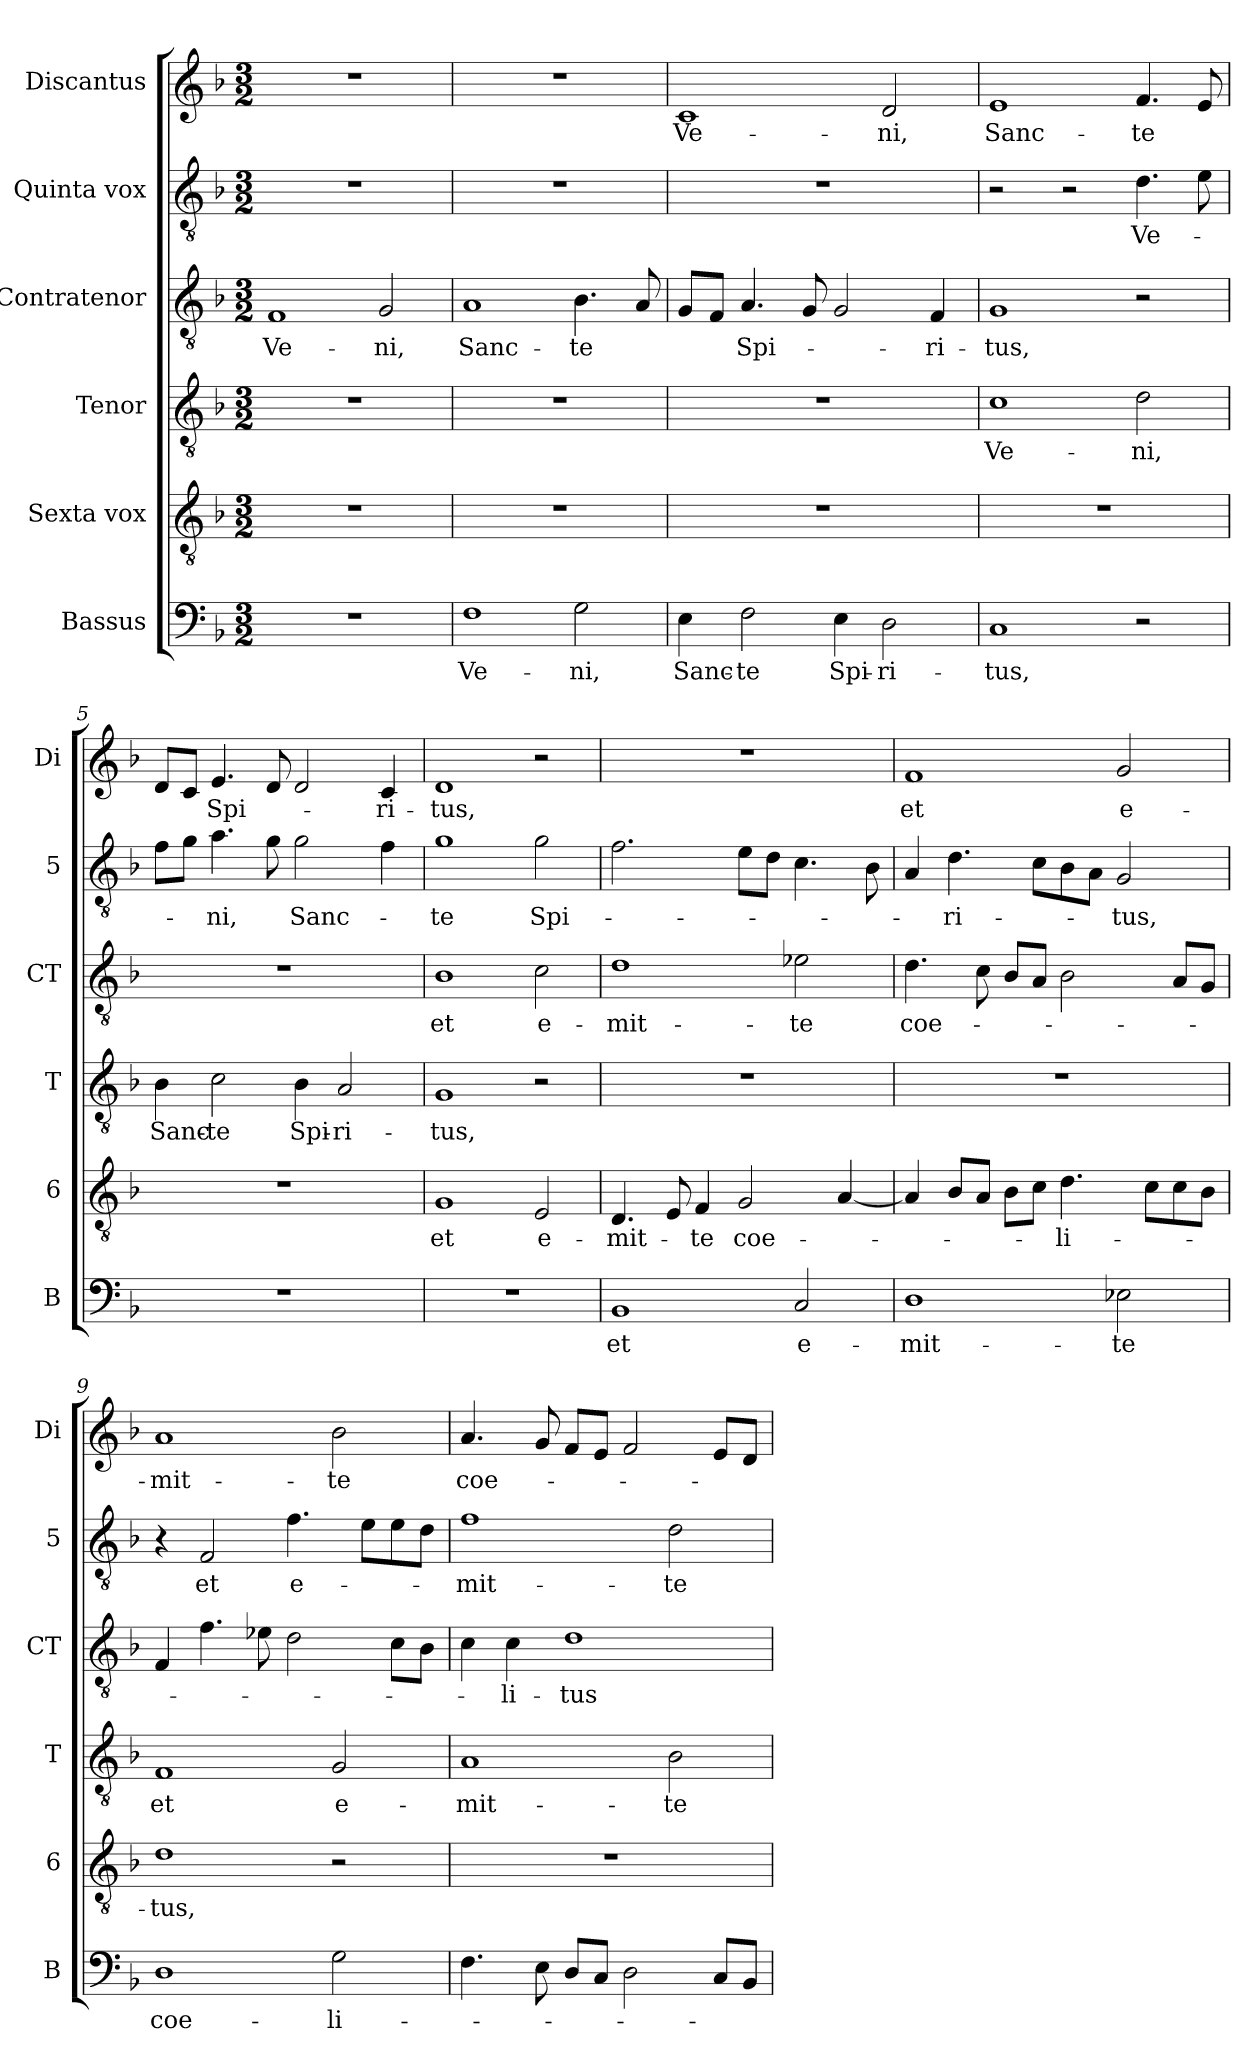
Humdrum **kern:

**kern	**text	**kern	**text	**kern	**text	**kern	**text	**kern	**text	**kern	**text
*part6	*part6	*part5	*part5	*part4	*part4	*part3	*part3	*part2	*part2	*part1	*part1
*staff6	*staff6	*staff5	*staff5	*staff4	*staff4	*staff3	*staff3	*staff2	*staff2	*staff1	*staff1
*I"Bassus	*	*I"Sexta vox	*	*I"Tenor	*	*I"Contratenor	*	*I"Quinta vox	*	*I"Discantus	*
*I'B	*	*I'6	*	*I'T	*	*I'CT	*	*I'5	*	*I'Di	*
*clefF4	*	*clefGv2	*	*clefGv2	*	*clefGv2	*	*clefGv2	*	*clefG2	*
*k[b-]	*	*k[b-]	*	*k[b-]	*	*k[b-]	*	*k[b-]	*	*k[b-]	*
*F:	*	*F:	*	*F:	*	*F:	*	*F:	*	*F:	*
*M3/2	*	*M3/2	*	*M3/2	*	*M3/2	*	*M3/2	*	*M3/2	*
=1	=1	=1	=1	=1	=1	=1	=1	=1	=1	=1	=1
!	!	!	!	!	!	!	!LO:LY:b	!	!	!	!
1.r	.	1.r	.	1.r	.	1F	Ve-	1.r	.	1.r	.
!	!	!	!	!	!	!	!LO:LY:b	!	!	!	!
.	.	.	.	.	.	2G/	-ni,	.	.	.	.
=2	=2	=2	=2	=2	=2	=2	=2	=2	=2	=2	=2
!	!LO:LY:b	!	!	!	!	!	!LO:LY:b	!	!	!	!
1F	Ve-	1.r	.	1.r	.	1A	Sanc-	1.r	.	1.r	.
!	!LO:LY:b	!	!	!	!	!	!LO:LY:b	!	!	!	!
2G\	-ni,	.	.	.	.	4.B-\	-te	.	.	.	.
.	.	.	.	.	.	8A/	.	.	.	.	.
=3	=3	=3	=3	=3	=3	=3	=3	=3	=3	=3	=3
!	!LO:LY:b	!	!	!	!	!	!	!	!	!	!LO:LY:b
4E\	Sanc-	1.r	.	1.r	.	8G/L	.	1.r	.	1c	Ve-
.	.	.	.	.	.	8F/J	.	.	.	.	.
!	!LO:LY:b	!	!	!	!	!	!LO:LY:b	!	!	!	!
2F\	-te	.	.	.	.	4.A/	Spi-	.	.	.	.
.	.	.	.	.	.	8G/	.	.	.	.	.
!	!LO:LY:b	!	!	!	!	!	!	!	!	!	!
4E\	Spi-	.	.	.	.	2G/	.	.	.	.	.
!	!LO:LY:b	!	!	!	!	!	!	!	!	!	!LO:LY:b
2D\	-ri-	.	.	.	.	.	.	.	.	2d/	-ni,
!	!	!	!	!	!	!	!LO:LY:b	!	!	!	!
.	.	.	.	.	.	4F/	-ri-	.	.	.	.
=4	=4	=4	=4	=4	=4	=4	=4	=4	=4	=4	=4
!	!LO:LY:b	!	!	!	!LO:LY:b	!	!LO:LY:b	!	!	!	!LO:LY:b
1C	-tus,	1.r	.	1c	Ve-	1G	-tus,	2r	.	1e	Sanc-
.	.	.	.	.	.	.	.	2r	.	.	.
!	!	!	!	!	!LO:LY:b	!	!	!	!LO:LY:b	!	!LO:LY:b
2r	.	.	.	2d\	-ni,	2r	.	4.d\	Ve-	4.f/	-te
.	.	.	.	.	.	.	.	8e\	.	8e/	.
=5	=5	=5	=5	=5	=5	=5	=5	=5	=5	=5	=5
!	!	!	!	!	!LO:LY:b	!	!	!	!	!	!
1.r	.	1.r	.	4B-\	Sanc-	1.r	.	8f\L	.	8d/L	.
.	.	.	.	.	.	.	.	8g\J	.	8c/J	.
!	!	!	!	!	!LO:LY:b	!	!	!	!LO:LY:b	!	!LO:LY:b
.	.	.	.	2c\	-te	.	.	4.a\	-ni,	4.e/	Spi-
.	.	.	.	.	.	.	.	8g\	.	8d/	.
!	!	!	!	!	!LO:LY:b	!	!	!	!LO:LY:b	!	!
.	.	.	.	4B-\	Spi-	.	.	2g\	Sanc-	2d/	.
!	!	!	!	!	!LO:LY:b	!	!	!	!	!	!
.	.	.	.	2A/	-ri-	.	.	.	.	.	.
!	!	!	!	!	!	!	!	!	!	!	!LO:LY:b
.	.	.	.	.	.	.	.	4f\	.	4c/	-ri-
=6	=6	=6	=6	=6	=6	=6	=6	=6	=6	=6	=6
!	!	!	!LO:LY:b	!	!LO:LY:b	!	!LO:LY:b	!	!LO:LY:b	!	!LO:LY:b
1.r	.	1G	et	1G	-tus,	1B-	et	1g	-te	1d	-tus,
!	!	!	!LO:LY:b	!	!	!	!LO:LY:b	!	!LO:LY:b	!	!
.	.	2E/	e-	2r	.	2c\	e-	2g\	Spi-	2r	.
!!LO:LB:g=z
=7	=7	=7	=7	=7	=7	=7	=7	=7	=7	=7	=7
!	!LO:LY:b	!	!LO:LY:b	!	!	!	!LO:LY:b	!	!	!	!
1BB-	et	4.D/	-mit-	1.r	.	1d	-mit-	2.f\	.	1.r	.
.	.	8E/	.	.	.	.	.	.	.	.	.
!	!	!	!LO:LY:b	!	!	!	!	!	!	!	!
.	.	4F/	-te	.	.	.	.	.	.	.	.
!	!	!	!LO:LY:b	!	!	!	!	!	!	!	!
.	.	2G/	coe-	.	.	.	.	8e\L	.	.	.
.	.	.	.	.	.	.	.	8d\J	.	.	.
!	!LO:LY:b	!	!	!	!	!	!LO:LY:b	!	!	!	!
2C/	e-	.	.	.	.	2e-X\	-te	4.c\	.	.	.
.	.	[4A/	.	.	.	.	.	.	.	.	.
.	.	.	.	.	.	.	.	8B-\	.	.	.
=8	=8	=8	=8	=8	=8	=8	=8	=8	=8	=8	=8
!	!LO:LY:b	!	!	!	!	!	!LO:LY:b	!	!	!	!LO:LY:b
1D	-mit-	4A/]	.	1.r	.	4.d\	coe-	4A/	.	1f	et
!	!	!	!	!	!	!	!	!	!LO:LY:b	!	!
.	.	8B-/L	.	.	.	.	.	4.d\	-ri-	.	.
.	.	8A/J	.	.	.	8c\	.	.	.	.	.
.	.	8B-\L	.	.	.	8B-/L	.	.	.	.	.
.	.	8c\J	.	.	.	8A/J	.	8c\L	.	.	.
!	!	!	!LO:LY:b	!	!	!	!	!	!	!	!
.	.	4.d\	-li-	.	.	2B-\	.	8B-\	.	.	.
.	.	.	.	.	.	.	.	8A\J	.	.	.
!	!LO:LY:b	!	!	!	!	!	!	!	!LO:LY:b	!	!LO:LY:b
2E-X\	-te	.	.	.	.	.	.	2G/	-tus,	2g/	e-
.	.	8c\L	.	.	.	.	.	.	.	.	.
.	.	8c\	.	.	.	8A/L	.	.	.	.	.
.	.	8B-\J	.	.	.	8G/J	.	.	.	.	.
=9	=9	=9	=9	=9	=9	=9	=9	=9	=9	=9	=9
!	!LO:LY:b	!	!LO:LY:b	!	!LO:LY:b	!	!	!	!	!	!LO:LY:b
1D	coe-	1d	-tus,	1F	et	4F/	.	4r	.	1a	-mit-
!	!	!	!	!	!	!	!	!	!LO:LY:b	!	!
.	.	.	.	.	.	4.f\	.	2F/	et	.	.
.	.	.	.	.	.	8e-X\	.	.	.	.	.
!	!	!	!	!	!	!	!	!	!LO:LY:b	!	!
.	.	.	.	.	.	2d\	.	4.f\	e-	.	.
!	!LO:LY:b	!	!	!	!LO:LY:b	!	!	!	!	!	!LO:LY:b
2G\	-li-	2r	.	2G/	e-	.	.	.	.	2b-\	-te
.	.	.	.	.	.	.	.	8e\L	.	.	.
.	.	.	.	.	.	8c\L	.	8e\	.	.	.
.	.	.	.	.	.	8B-\J	.	8d\J	.	.	.
=10	=10	=10	=10	=10	=10	=10	=10	=10	=10	=10	=10
!	!	!	!	!	!LO:LY:b	!	!	!	!LO:LY:b	!	!LO:LY:b
4.F\	.	1.r	.	1A	-mit-	4c\	.	1f	-mit-	4.a/	coe-
!	!	!	!	!	!	!	!LO:LY:b	!	!	!	!
.	.	.	.	.	.	4c\	-li-	.	.	.	.
8E\	.	.	.	.	.	.	.	.	.	8g/	.
!	!	!	!	!	!	!	!LO:LY:b	!	!	!	!
8D/L	.	.	.	.	.	1d	-tus	.	.	8f/L	.
8C/J	.	.	.	.	.	.	.	.	.	8e/J	.
2D\	.	.	.	.	.	.	.	.	.	2f/	.
!	!	!	!	!	!LO:LY:b	!	!	!	!LO:LY:b	!	!
.	.	.	.	2B-\	-te	.	.	2d\	-te	.	.
8C/L	.	.	.	.	.	.	.	.	.	8e/L	.
8BB-/J	.	.	.	.	.	.	.	.	.	8d/J	.
=	=	=	=	=	=	=	=	=	=	=	=
*-	*-	*-	*-	*-	*-	*-	*-	*-	*-	*-	*-
